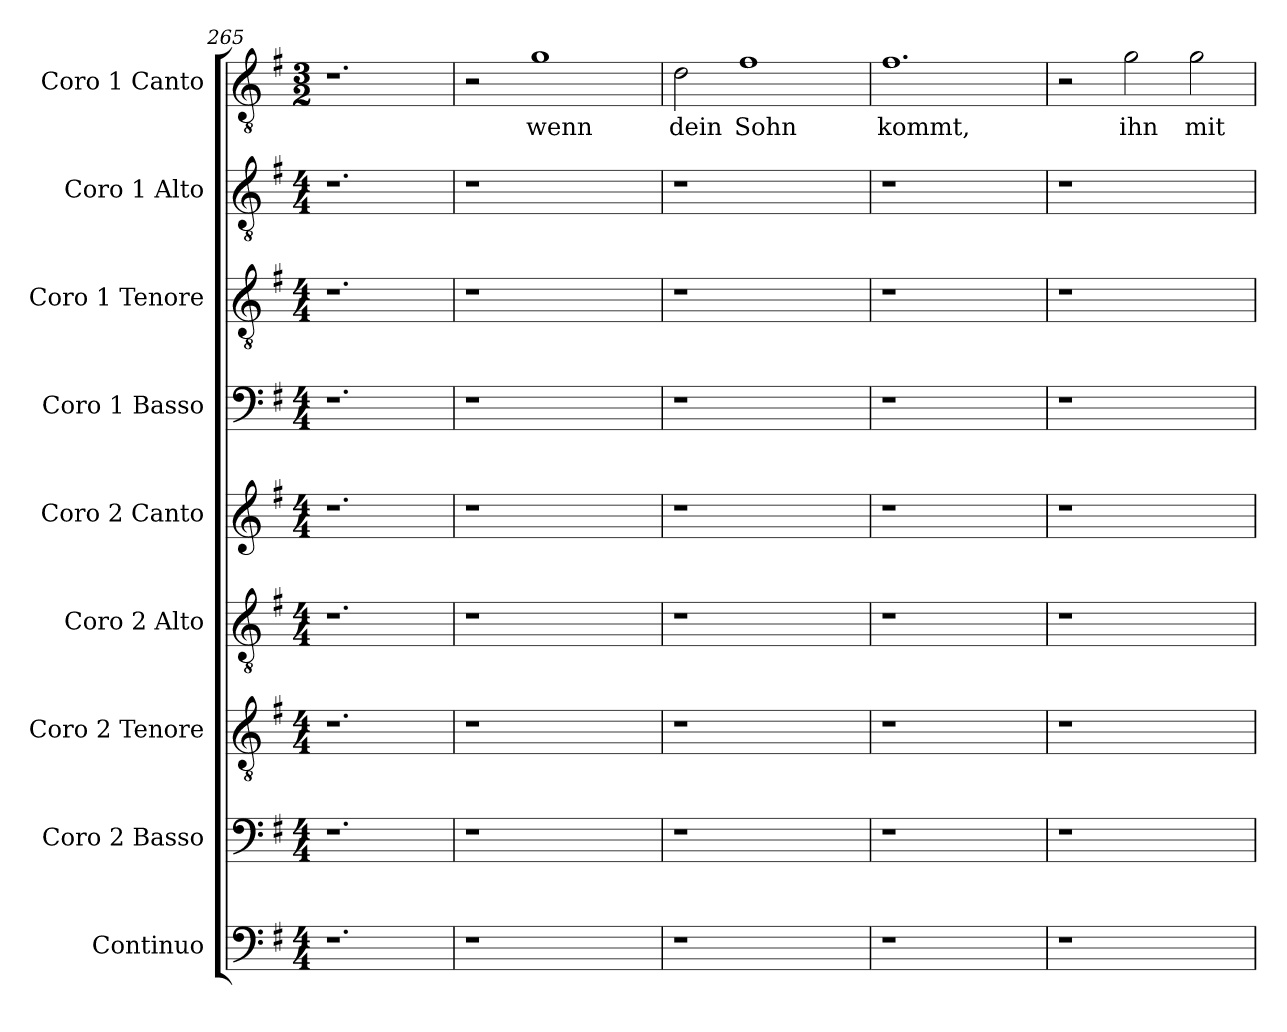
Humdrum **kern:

**kern	**kern	**kern	**kern	**kern	**kern	**kern	**kern	**kern	**text
*part9	*part8	*part7	*part6	*part5	*part4	*part3	*part2	*part1	*part1
*staff9	*staff8	*staff7	*staff6	*staff5	*staff4	*staff3	*staff2	*staff1	*staff1
*I"Continuo	*I"Coro 2  Basso	*I"Coro 2  Tenore	*I"Coro 2  Alto	*I"Coro 2  Canto	*I"Coro 1  Basso	*I"Coro 1  Tenore	*I"Coro 1  Alto	*I"Coro 1  Canto	*
*clefF4	*clefF4	*clefGv2	*clefGv2	*clefG2	*clefF4	*clefGv2	*clefGv2	*clefGv2	*
*k[f#]	*k[f#]	*k[f#]	*k[f#]	*k[f#]	*k[f#]	*k[f#]	*k[f#]	*k[f#]	*
*G:	*G:	*G:	*G:	*G:	*G:	*G:	*G:	*G:	*
*M4/4	*M4/4	*M4/4	*M4/4	*M4/4	*M4/4	*M4/4	*M4/4	*M3/2	*
=265	=265	=265	=265	=265	=265	=265	=265	=265	=265
1.r	1.r	1.r	1.r	1.r	1.r	1.r	1.r	1.r	.
=266	=266	=266	=266	=266	=266	=266	=266	=266	=266
1.r	1.r	1.r	1.r	1.r	1.r	1.r	1.r	1.r	.
=267	=267	=267	=267	=267	=267	=267	=267	=267	=267
1r	1r	1r	1r	1r	1r	1r	1r	2r	.
!	!	!	!	!	!	!	!	!	!LO:LY:b:cj
.	.	.	.	.	.	.	.	1g	wenn
2ryy	2ryy	2ryy	2ryy	2ryy	2ryy	2ryy	2ryy	.	.
=268	=268	=268	=268	=268	=268	=268	=268	=268	=268
!	!	!	!	!	!	!	!	!	!LO:LY:b:cj
1r	1r	1r	1r	1r	1r	1r	1r	2d\	dein
!	!	!	!	!	!	!	!	!	!LO:LY:b:cj
.	.	.	.	.	.	.	.	1f#	Sohn
2ryy	2ryy	2ryy	2ryy	2ryy	2ryy	2ryy	2ryy	.	.
=269	=269	=269	=269	=269	=269	=269	=269	=269	=269
!	!	!	!	!	!	!	!	!	!LO:LY:b:cj
1r	1r	1r	1r	1r	1r	1r	1r	1.f#	kommt,
2ryy	2ryy	2ryy	2ryy	2ryy	2ryy	2ryy	2ryy	.	.
!!LO:LB:g=z
=270	=270	=270	=270	=270	=270	=270	=270	=270	=270
1r	1r	1r	1r	1r	1r	1r	1r	2r	.
!	!	!	!	!	!	!	!	!	!LO:LY:b:cj
.	.	.	.	.	.	.	.	2g\	ihn
!	!	!	!	!	!	!	!	!	!LO:LY:b:cj
2ryy	2ryy	2ryy	2ryy	2ryy	2ryy	2ryy	2ryy	2g\	mit
=	=	=	=	=	=	=	=	=	=
*-	*-	*-	*-	*-	*-	*-	*-	*-	*-
